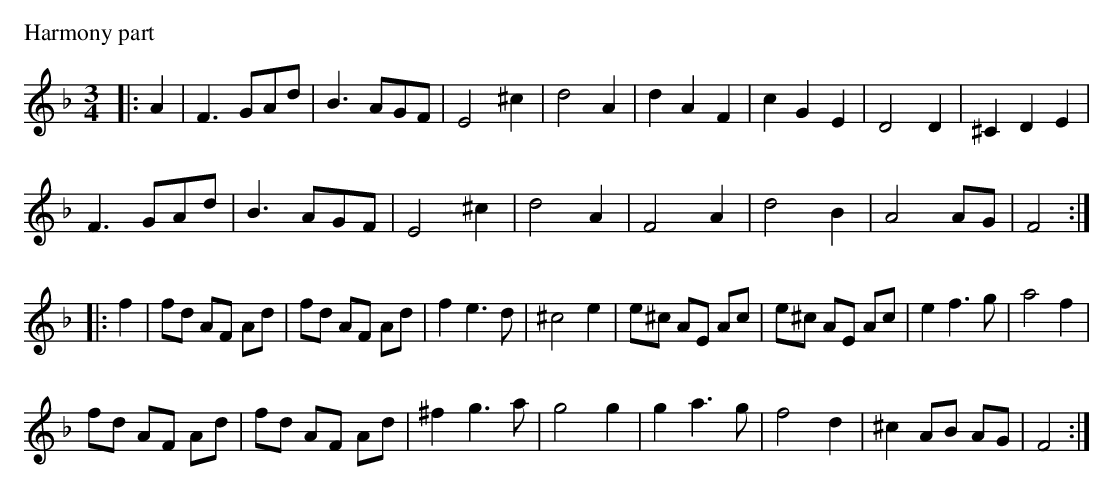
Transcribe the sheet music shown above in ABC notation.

X:1
P: Harmony part
M: 3/4
K: Dm
L: 1/8
|: A2|F3 GAd|B3 AGF|E4 ^c2|d4 A2|d2 A2 F2|c2 G2 E2|D4 D2|^C2 D2 E2|
F3 GAd|B3 AGF|E4 ^c2|d4 A2|F4 A2|d4 B2|A4 AG|F4 :|
|: f2|fd AF Ad|fd AF Ad|f2 e3 d|^c4 e2|e^c AE Ac|e^c AE Ac|e2 f3 g|a4 f2|
fd AF Ad|fd AF Ad|^f2 g3 a|g4 g2|g2 a3 g|f4 d2|^c2 AB AG|F4 :|
